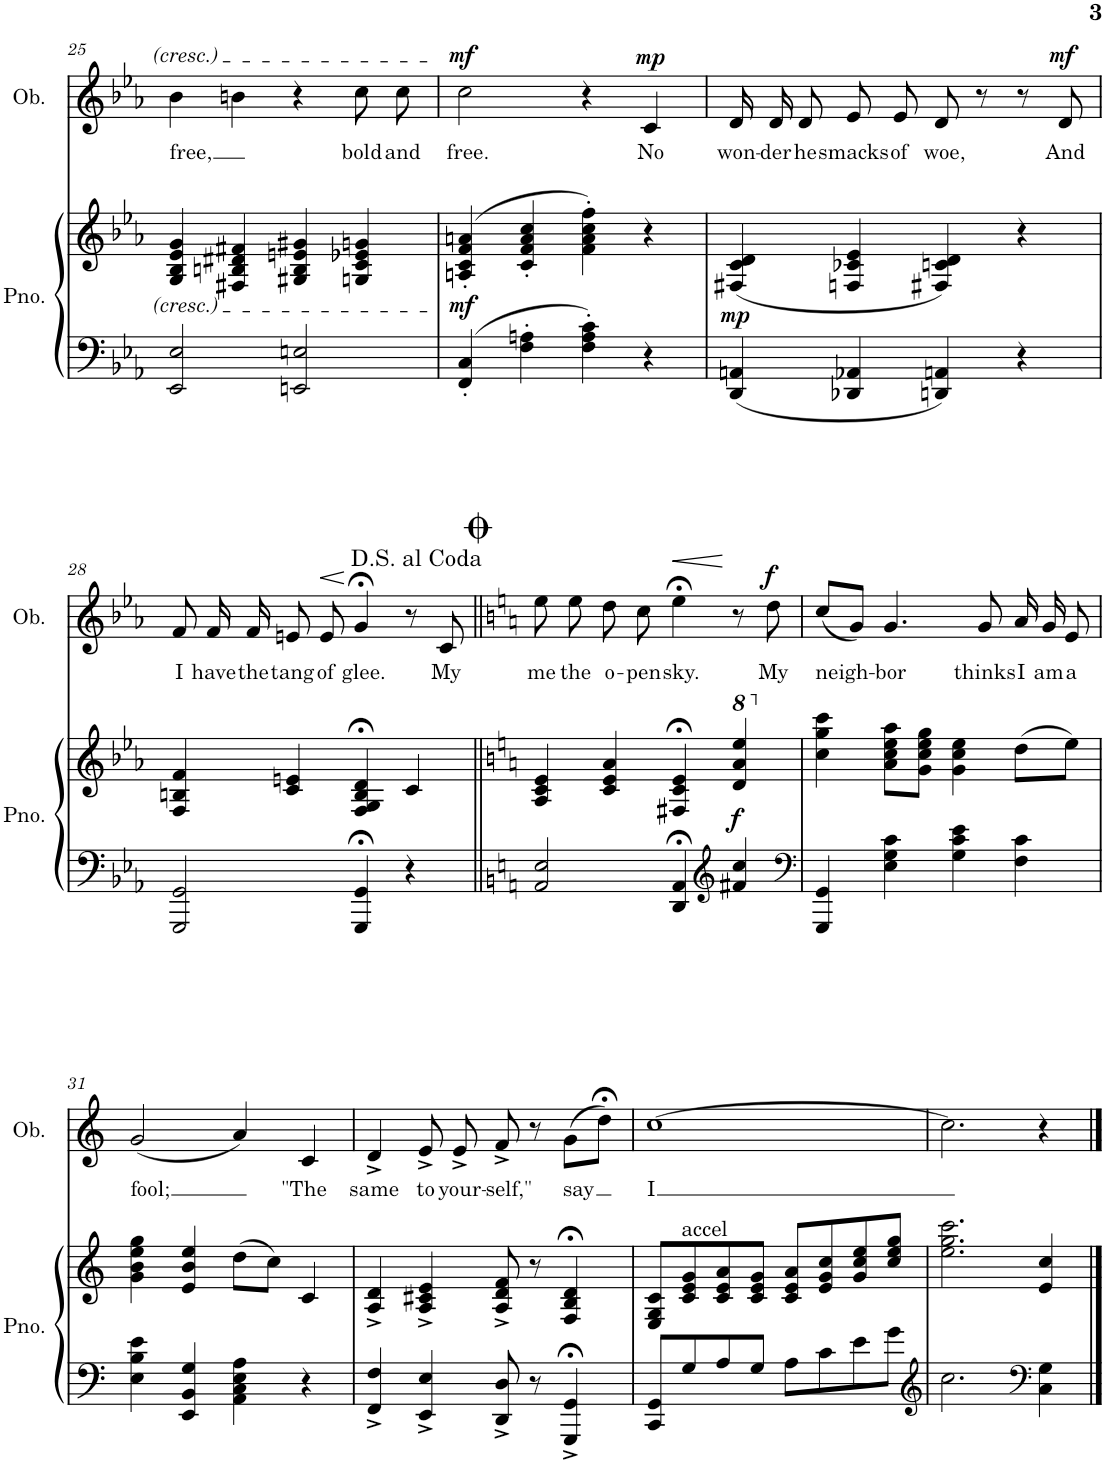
**kern	**kern	**dynam	**kern	**text	**dynam
*part2	*part2	*part2	*part1	*part1	*part1
*staff3	*staff2	*staff2/3	*staff1	*staff1	*staff1
*I"Piano	*	*	*I"Oboe	*	*
*I'Pno.	*	*	*I'Ob.	*	*
!!LO:PB:g=z
*clefF4	*clefG2	*	*clefG2	*	*
*k[b-e-a-]	*k[b-e-a-]	*	*k[b-e-a-]	*	*
*M4/4	*M4/4	*	*M4/4	*	*
=25	=25	=25	=25	=25	=25
!	!	!	!	!LO:LY:b	!
2EE-/ 2E-/	4G/ 4B-/ 4e-/ 4g/	.	4b-\	free,	.
.	4F#X/ 4Bn/ 4d#X/ 4f#X/	.	4bn\	.	.
2EEn/ 2En/	4G#X/ 4B/ 4en/ 4g#X/	.	4r	.	.
!	!	!	!	!LO:LY:b	!
.	4Gn/ 4c/ 4e-X/ 4gn/	.	8cc\	bold	.
!	!	!	!	!LO:LY:b	!
.	.	.	8cc\	and	.
=26	=26	=26	=26	=26	=26
!	!	!LO:DY:b	!	!LO:LY:b	!LO:DY:a
4FF/' 4C/'	(4An/' 4c/' 4f/' 4an/'	mf	2cc\	free.	mf
4F\' 4An\'	4c/' 4f/' 4a/' 4cc/'	.	.	.	.
4F\' 4A\' 4c\'	4f\' 4a\' 4cc\' 4ff\')	.	4r	.	.
!	!	!	!	!LO:LY:b	!LO:DY:a
4r	4r	.	4c/	No	mp
=27	=27	=27	=27	=27	=27
!	!	!LO:DY:b	!	!LO:LY:b	!
4DD/ 4AAn/	(4F#X/ 4c/ 4d/	mp	16d/	won-	.
!	!	!	!	!LO:LY:b	!
.	.	.	16d/	-der	.
!	!	!	!	!LO:LY:b	!
.	.	.	8d/	he	.
!	!	!	!	!LO:LY:b	!
4DD-X/ 4AA-X/	4Fn/ 4c-X/ 4e-/	.	8e-/	smacks	.
!	!	!	!	!LO:LY:b	!
.	.	.	8e-/	of	.
!	!	!	!	!LO:LY:b	!
4DDn/ 4AAn/	4F#X/ 4cn/ 4d/)	.	8d/	woe,	.
.	.	.	8r	.	.
4r	4r	.	8r	.	.
!	!	!	!	!LO:LY:b	!LO:DY:a
.	.	.	8d/	And	mf
!!LO:LB:g=z
=28	=28	=28	=28	=28	=28
!	!	!	!	!LO:LY:b	!
2GGG/ 2GG/	4F/ 4Bn/ 4f/	.	8f/	I	.
!	!	!	!	!LO:LY:b	!
.	.	.	16f/	have	.
!	!	!	!	!LO:LY:b	!
.	.	.	16f/	the	.
!	!	!	!	!LO:LY:b	!
.	4c/ 4en/	.	8en/	tang	.
!	!	!	!	!LO:LY:b	!LO:HP:b
.	.	.	8e/	of	<
!	!	!	!	!LO:LY:b	!
4GGG/;< 4GG/;<	4F/;< 4G/;< 4B/;< 4d/;<	.	4g;</	glee.	[
4r	4c/	.	8r	.	.
!	!	!	!	!LO:LY:b	!
.	.	.	8c/	My	.
=29||	=29||	=29||	=29||	=29||	=29||
*k[]	*k[]	*	*k[]	*	*
!	!	!	!	!LO:LY:b	!
2AA/ 2E/	4A/ 4c/ 4e/	.	8ee\	me	.
!	!	!	!	!LO:LY:b	!
.	.	.	8ee\	the	.
!	!	!	!	!LO:LY:b	!
.	4c/ 4e/ 4a/	.	8dd\	o-	.
!	!	!	!	!LO:LY:b	!
.	.	.	8cc\	-pen	.
!	!	!	!	!LO:LY:b	!LO:HP:b
4DD/;< 4AA/;<	4F#X/;< 4c/;< 4e/;<	.	4ee;<\	sky.	<
*clefG2	*	*	*	*	*
*	*8va	*	*	*	*
!	!	!LO:DY:b	!	!	!
4f#X/ 4cc/	4dd/ 4aa/ 4eee/	f	8r	.	[
!	!	!	!	!LO:LY:b	!LO:DY:a
.	.	.	8dd\	My	f
=30	=30	=30	=30	=30	=30
*clefF4	*	*	*	*	*
*	*X8va	*	*	*	*
!	!	!	!	!LO:LY:b	!
4GGG/ 4GG/	4cc\ 4gg\ 4ccc\	.	(8cc/L	neigh-	.
.	.	.	8g/J)	.	.
!	!	!	!	!LO:LY:b	!
4E\ 4G\ 4c\	8a\ 8cc\ 8ee\ 8aa\L	.	4.g/	-bor	.
.	8g\ 8cc\ 8ee\ 8gg\J	.	.	.	.
4G\ 4c\ 4e\	4g\ 4cc\ 4ee\	.	.	.	.
!	!	!	!	!LO:LY:b	!
.	.	.	8g/	thinks	.
!	!	!	!	!LO:LY:b	!
4F\ 4c\	(8dd\L	.	16a/	I	.
!	!	!	!	!LO:LY:b	!
.	.	.	16g/	am	.
!	!	!	!	!LO:LY:b	!
.	8ee\J)	.	8e/	a	.
!!LO:LB:g=z
=31	=31	=31	=31	=31	=31
!	!	!	!	!LO:LY:b	!
4E\ 4B\ 4e\	4g\ 4b\ 4ee\ 4gg\	.	(2g/	fool;	.
4EE/ 4BB/ 4G/	4e/ 4b/ 4ee/	.	.	.	.
4AA\ 4C\ 4E\ 4A\	(8dd\L	.	4a/)	.	.
.	8cc\J)	.	.	.	.
!	!	!	!	!LO:LY:b	!
4r	4c/	.	4c/	"The	.
=32	=32	=32	=32	=32	=32
!	!	!	!	!LO:LY:b	!
4FF/^ 4F/^	4A/^ 4d/^	.	4d^/	same	.
!	!	!	!	!LO:LY:b	!
4EE/^ 4E/^	4A/^ 4c#X/^ 4e/^	.	8e^/	to	.
!	!	!	!	!LO:LY:b	!
.	.	.	8e^/	your-	.
!	!	!	!	!LO:LY:b	!
8DD/^ 8D/^	8A/^ 8d/^ 8f/^	.	8f^/	-self,"	.
8r	8r	.	8r	.	.
!	!	!	!	!LO:LY:b	!
4GGG/;<^ 4GG/;<^	4F/;< 4B/;< 4d/;<	.	(8g\L	say	.
.	.	.	8dd;<\J)	.	.
=33	=33	=33	=33	=33	=33
!	!	!	!	!LO:LY:b	!
8CC/ 8GG/L	8E/ 8G/ 8c/L	.	[1cc	I	.
!	!LO:TX:a:t=accel	!	!	!	!
8G/	8c/ 8e/ 8g/	.	.	.	.
8A/	8c/ 8e/ 8a/	.	.	.	.
8G/J	8c/ 8e/ 8g/J	.	.	.	.
8A\L	8c/ 8e/ 8a/L	.	.	.	.
8c\	8e/ 8g/ 8cc/	.	.	.	.
8e\	8g/ 8cc/ 8ee/	.	.	.	.
8g\J	8cc/ 8ee/ 8gg/J	.	.	.	.
=34	=34	=34	=34	=34	=34
*clefG2	*	*	*	*	*
2.cc\	2.ee\ 2.gg\ 2.ccc\	.	2.cc\]	.	.
*clefF4	*	*	*	*	*
4C\ 4G\	4e/ 4cc/	.	4r	.	.
==	==	==	==	==	==
*-	*-	*-	*-	*-	*-
